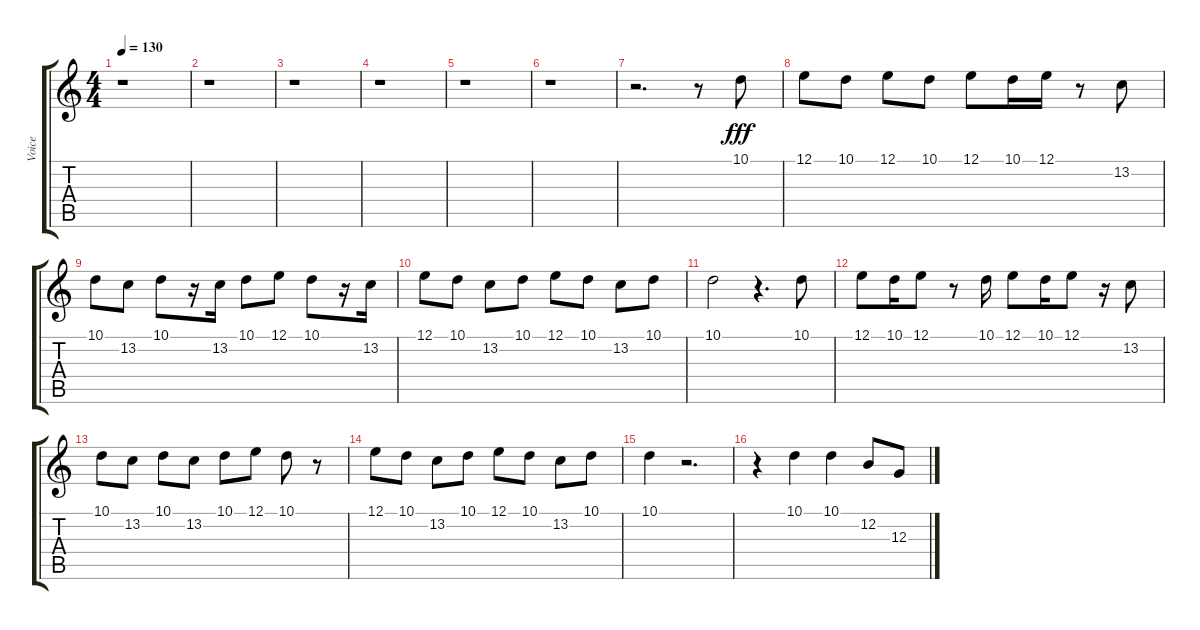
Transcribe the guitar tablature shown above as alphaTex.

\track ("Voice" "Voice") {instrument shakuhachi}
\staff {score tabs}
\tuning (E4 B3 G3 D3 A2 E2) {hide}
\ts (4 4)
\tempo 130
\clef g2
\ks c
r.1{dy fff} |
r.1 |
r.1 |
r.1 |
r.1 |
r.1 |
r.2{d} r.8 10.1.8{volume 16 instrument lead3calliope} |
12.1.8 10.1.8 12.1.8 10.1.8 12.1.8 10.1.16 12.1.16 r.8 13.2.8 |
10.1.8 13.2.8 10.1.8 r.16 13.2.16 10.1.8 12.1.8 10.1.8 r.16 13.2.16 |
12.1.8 10.1.8 13.2.8 10.1.8 12.1.8 10.1.8 13.2.8 10.1.8 |
10.1.2 r.4{d} 10.1.8 |
12.1.8 10.1.16 12.1.8 r.8 10.1.16 12.1.8 10.1.16 12.1.8 r.16 13.2.8 |
10.1.8 13.2.8 10.1.8 13.2.8 10.1.8 12.1.8 10.1.8 r.8 |
12.1.8 10.1.8 13.2.8 10.1.8 12.1.8 10.1.8 13.2.8 10.1.8 |
10.1.4 r.2{d} |
r.4 10.1.4 10.1.4 12.2.8 12.3.8
